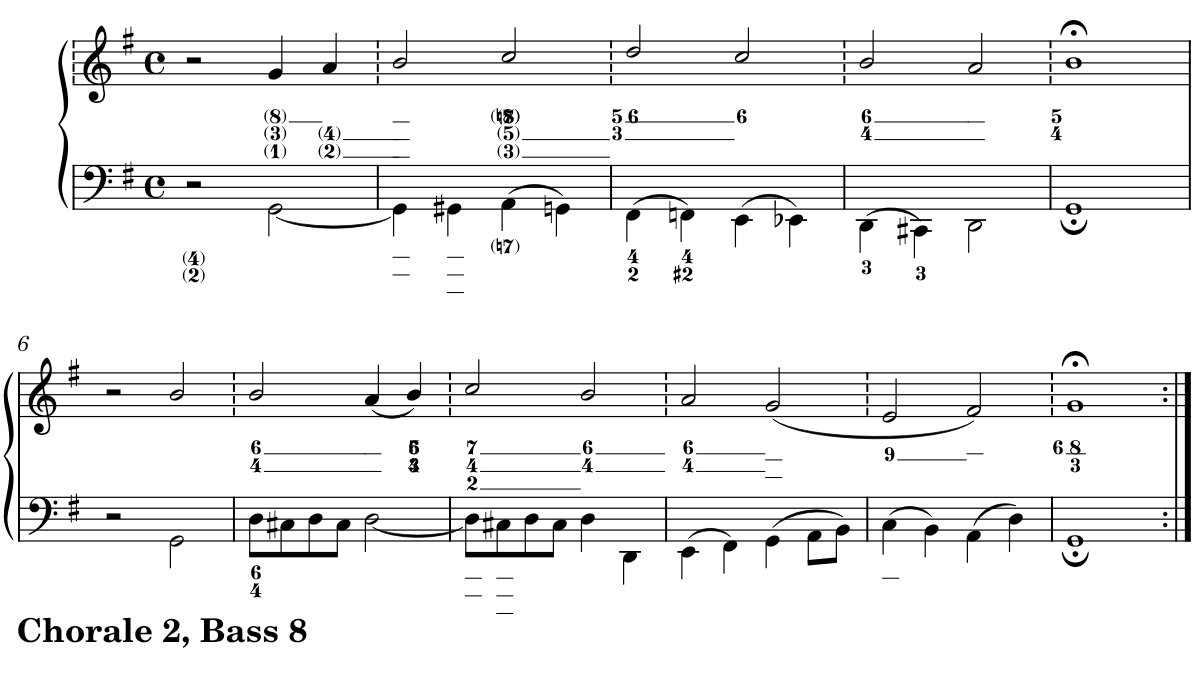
**kern	**kern
*part1	*part1
*staff2	*staff1
*I"Piano	*
*I'Pno.	*
*clefF4	*clefG2
*k[f#]	*k[f#]
*G:	*G:
*M4/4	*M4/4
*met(c)	*met(c)
=1	=1
2r	2r
[<2GG\	4g/
.	4a/
=2	=2
4GG\]	2b/
4GG#X\	.
4AA\	2cc/
4GGn\	.
=3	=3
4FF#\	2dd/
4FFn\	.
4EE\	2cc/
4EE-X\	.
=4	=4
4DD\	2b/
4CC#X\	.
2DD\	2a/
=5	=5
1GG;	1b;<
!!LO:LB:g=z
=6	=6
2r	2r
2GG\	2b/
=7	=7
8D\L	2b/
8C#X\	.
8D\	.
8C#\J	.
[<2D\	(4a/
.	4b/)
=8	=8
8D\L]	2cc/
8C#X\	.
8D\	.
8C#\J	.
4D\	2b/
4DD\	.
=9	=9
4EE\	2a/
4FF#\	.
4GG\	(2g/
8AA\L	.
8BB\J	.
=10	=10
4C\	2e/
4BB\	.
4AA\	2f#/)
4D\	.
=11	=11
1GG;	1g;<
=:|!	=:|!
*-	*-
